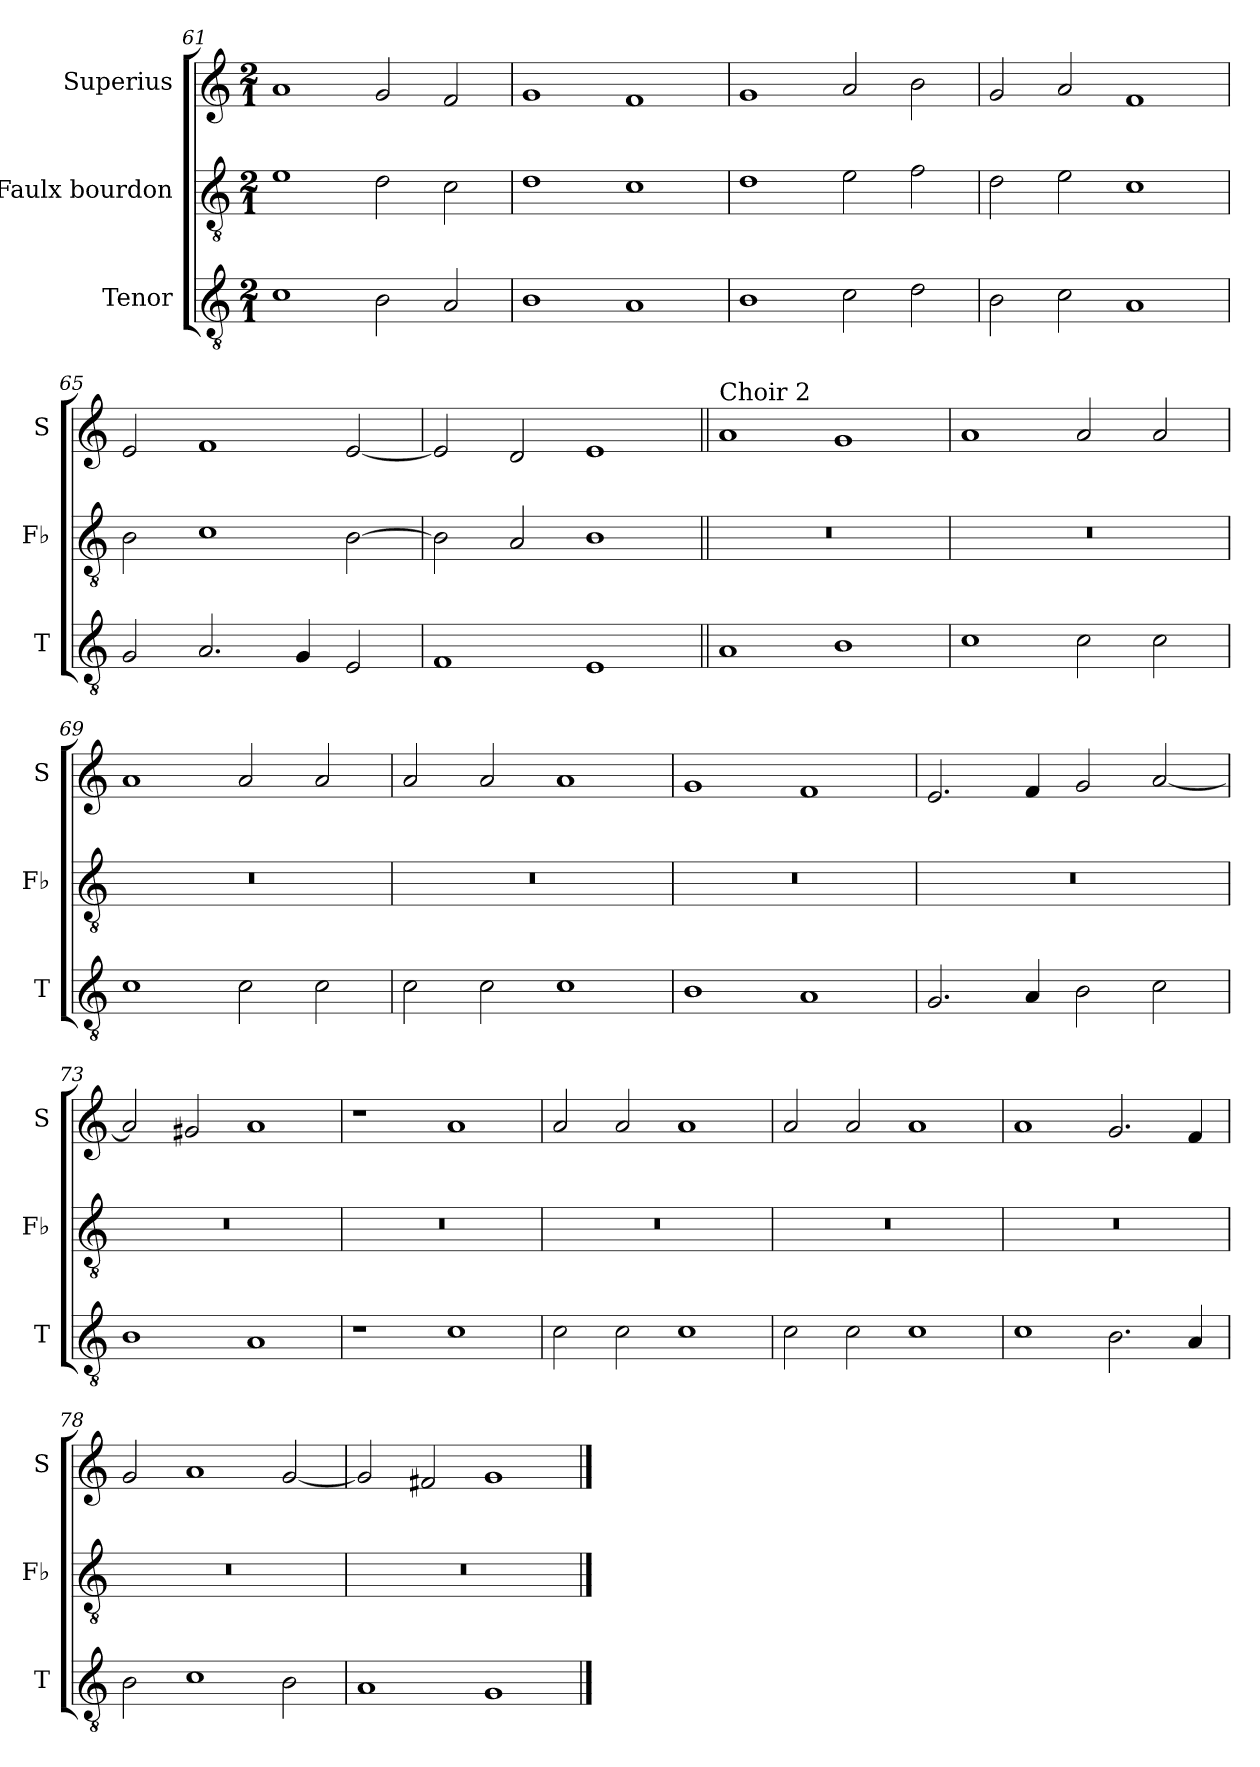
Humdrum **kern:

**kern	**kern	**kern
*part3	*part2	*part1
*staff3	*staff2	*staff1
*I"Tenor	*I"Faulx bourdon	*I"Superius
*I'T	*I'Fb	*I'S
*clefGv2	*clefGv2	*clefG2
*k[]	*k[]	*k[]
*M2/1	*M2/1	*M2/1
=61	=61	=61
1c	1e	1a
2B\	2d\	2g/
2A/	2c\	2f/
=62	=62	=62
1B	1d	1g
1A	1c	1f
=63	=63	=63
1B	1d	1g
2c\	2e\	2a/
2d\	2f\	2b\
=64	=64	=64
2B\	2d\	2g/
2c\	2e\	2a/
1A	1c	1f
=65	=65	=65
2G/	2B\	2e/
2.A/	1c	1f
4G/	.	.
2E/	[2B\	[2e/
=66	=66	=66
1F	2B\]	2e/]
.	2A/	2d/
1E	1B	1e
=67||	=67||	=67||
!	!	!LO:TX:a:t=Choir 2
1A	0r	1a
1B	.	1g
=68	=68	=68
1c	0r	1a
2c\	.	2a/
2c\	.	2a/
=69	=69	=69
1c	0r	1a
2c\	.	2a/
2c\	.	2a/
=70	=70	=70
2c\	0r	2a/
2c\	.	2a/
1c	.	1a
=71	=71	=71
1B	0r	1g
1A	.	1f
=72	=72	=72
2.G/	0r	2.e/
4A/	.	4f/
2B\	.	2g/
2c\	.	[2a/
=73	=73	=73
1B	0r	2a/]
.	.	2g#X/
1A	.	1a
=74	=74	=74
1r	0r	1r
1c	.	1a
=75	=75	=75
2c\	0r	2a/
2c\	.	2a/
1c	.	1a
=76	=76	=76
2c\	0r	2a/
2c\	.	2a/
1c	.	1a
=77	=77	=77
1c	0r	1a
2.B\	.	2.g/
4A/	.	4f/
=78	=78	=78
2B\	0r	2g/
1c	.	1a
2B\	.	[2g/
=79	=79	=79
1A	0r	2g/]
.	.	2f#X/
1G	.	1g
==	==	==
*-	*-	*-
